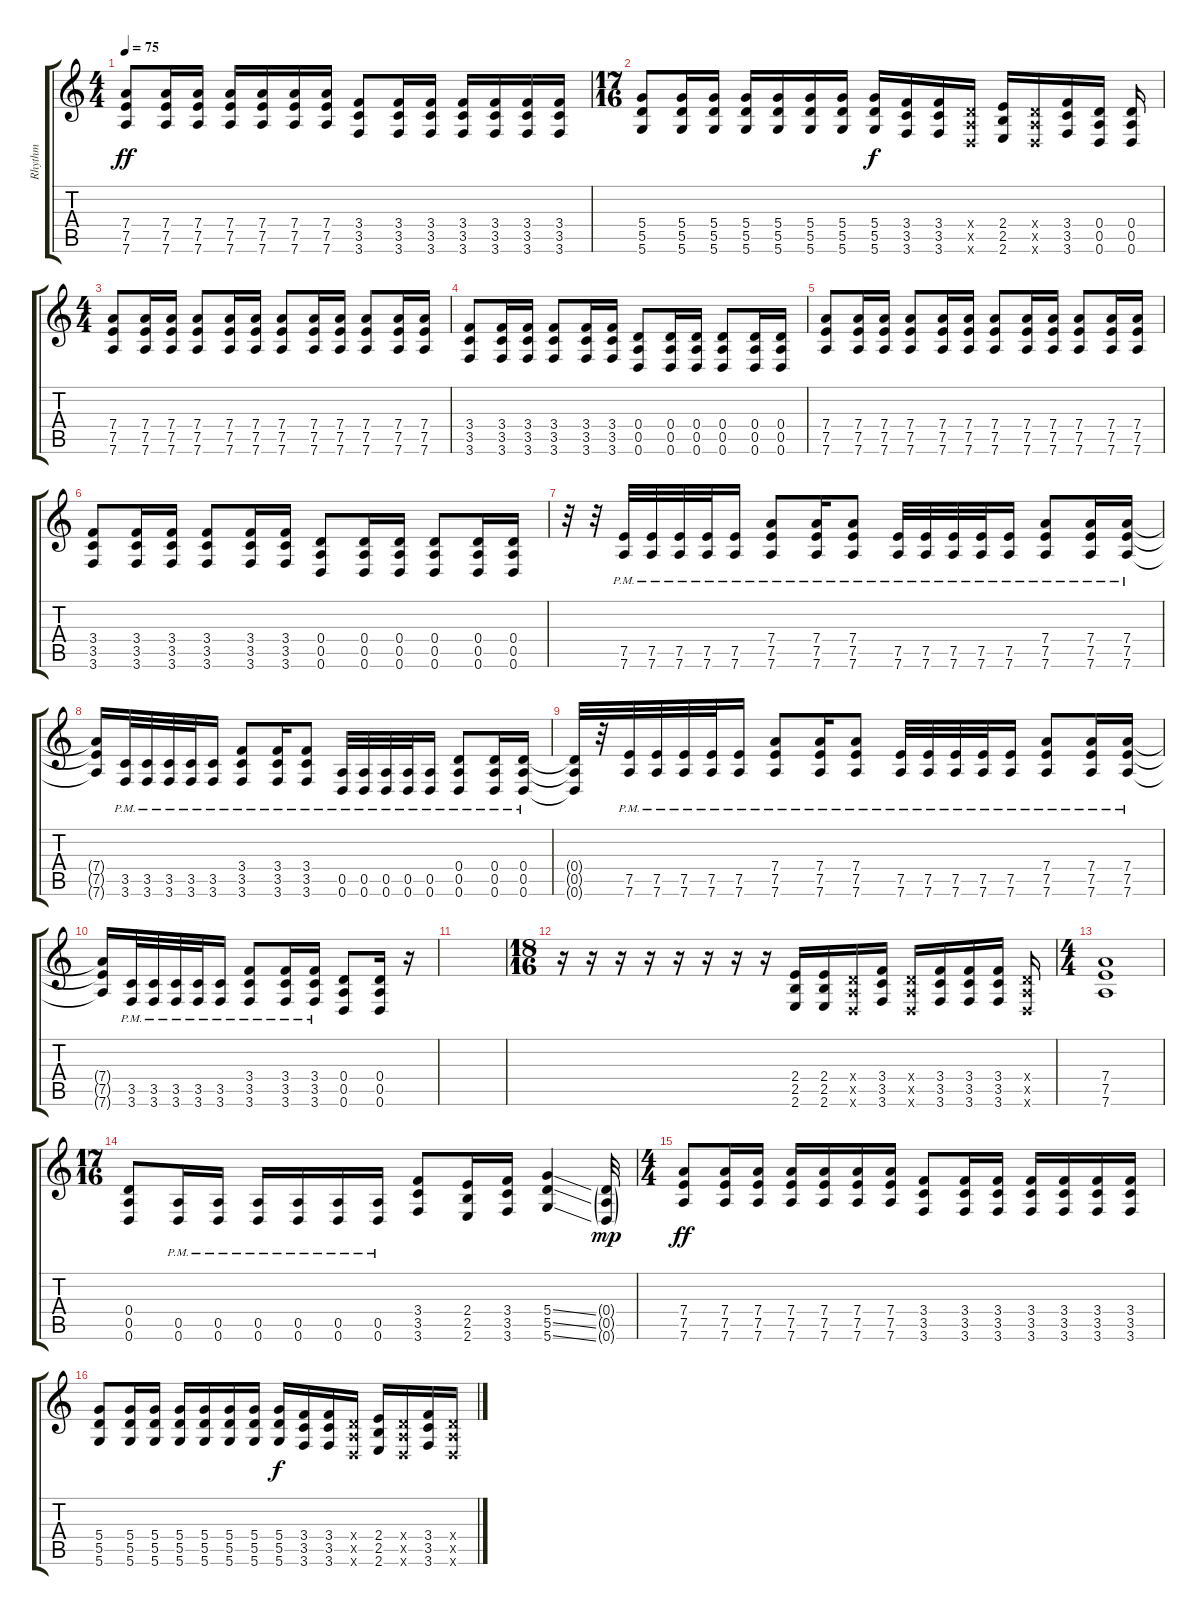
\track ("Rhythm" "Rhythm") {instrument distortionguitar}
\staff {score tabs}
\tuning (E4 B3 G3 D3 A2 D2) {hide}
\ts (4 4)
\tempo 75
\clef g2
\ks c
(7.4 7.5 7.6).8{dy ff} (7.4 7.5 7.6).16 (7.4 7.5 7.6).16 (7.4 7.5 7.6).16 (7.4 7.5 7.6).16 (7.4 7.5 7.6).16 (7.4 7.5 7.6).16 (3.4 3.5 3.6).8 (3.4 3.5 3.6).16 (3.4 3.5 3.6).16 (3.4 3.5 3.6).16 (3.4 3.5 3.6).16 (3.4 3.5 3.6).16 (3.4 3.5 3.6).16 |
\ts (17 16)
(5.4 5.5 5.6).8 (5.4 5.5 5.6).16 (5.4 5.5 5.6).16 (5.4 5.5 5.6).16 (5.4 5.5 5.6).16 (5.4 5.5 5.6).16 (5.4 5.5 5.6).16 (5.4 5.5 5.6).16{dy f} (3.4 3.5 3.6).16 (3.4 3.5 3.6).16 (0.4{x} 0.5{x} 0.6{x}).16 (2.4 2.5 2.6).16 (0.4{x} 0.5{x} 0.6{x}).16 (3.4 3.5 3.6).16 (0.4 0.5 0.6).16 (0.4 0.5 0.6).16 |
\ts (4 4)
(7.4 7.5 7.6).8 (7.4 7.5 7.6).16 (7.4 7.5 7.6).16 (7.4 7.5 7.6).8 (7.4 7.5 7.6).16 (7.4 7.5 7.6).16 (7.4 7.5 7.6).8 (7.4 7.5 7.6).16 (7.4 7.5 7.6).16 (7.4 7.5 7.6).8 (7.4 7.5 7.6).16 (7.4 7.5 7.6).16 |
(3.4 3.5 3.6).8 (3.4 3.5 3.6).16 (3.4 3.5 3.6).16 (3.4 3.5 3.6).8 (3.4 3.5 3.6).16 (3.4 3.5 3.6).16 (0.4 0.5 0.6).8 (0.4 0.5 0.6).16 (0.4 0.5 0.6).16 (0.4 0.5 0.6).8 (0.4 0.5 0.6).16 (0.4 0.5 0.6).16 |
(7.4 7.5 7.6).8 (7.4 7.5 7.6).16 (7.4 7.5 7.6).16 (7.4 7.5 7.6).8 (7.4 7.5 7.6).16 (7.4 7.5 7.6).16 (7.4 7.5 7.6).8 (7.4 7.5 7.6).16 (7.4 7.5 7.6).16 (7.4 7.5 7.6).8 (7.4 7.5 7.6).16 (7.4 7.5 7.6).16 |
(3.4 3.5 3.6).8 (3.4 3.5 3.6).16 (3.4 3.5 3.6).16 (3.4 3.5 3.6).8 (3.4 3.5 3.6).16 (3.4 3.5 3.6).16 (0.4 0.5 0.6).8 (0.4 0.5 0.6).16 (0.4 0.5 0.6).16 (0.4 0.5 0.6).8 (0.4 0.5 0.6).16 (0.4 0.5 0.6).16 |
r.32 r.32 (7.5{pm} 7.6{pm}).32 (7.5{pm} 7.6{pm}).32 (7.5{pm} 7.6{pm}).32 (7.5{pm} 7.6{pm}).32 (7.5{pm} 7.6{pm}).16 (7.4{pm} 7.5{pm} 7.6{pm}).8 (7.4{pm} 7.5{pm} 7.6{pm}).16 (7.4{pm} 7.5{pm} 7.6{pm}).8 (7.5{pm} 7.6{pm}).32 (7.5{pm} 7.6{pm}).32 (7.5{pm} 7.6{pm}).32 (7.5{pm} 7.6{pm}).32 (7.5{pm} 7.6{pm}).16 (7.4{pm} 7.5{pm} 7.6{pm}).8 (7.4{pm} 7.5{pm} 7.6{pm}).16 (7.4{pm} 7.5{pm} 7.6{pm}).16 |
(7.4{t} 7.5{t} 7.6{t}).16 (3.5{pm} 3.6{pm}).32 (3.5{pm} 3.6{pm}).32 (3.5{pm} 3.6{pm}).32 (3.5{pm} 3.6{pm}).32 (3.5{pm} 3.6{pm}).16 (3.4{pm} 3.5{pm} 3.6{pm}).8 (3.4{pm} 3.5{pm} 3.6{pm}).16 (3.4{pm} 3.5{pm} 3.6{pm}).8 (0.5{pm} 0.6{pm}).32 (0.5{pm} 0.6{pm}).32 (0.5{pm} 0.6{pm}).32 (0.5{pm} 0.6{pm}).32 (0.5{pm} 0.6{pm}).16 (0.4{pm} 0.5{pm} 0.6{pm}).8 (0.4{pm} 0.5{pm} 0.6{pm}).16 (0.4{pm} 0.5{pm} 0.6{pm}).16 |
(0.4{t} 0.5{t} 0.6{t}).32 r.32 (7.5{pm} 7.6{pm}).32 (7.5{pm} 7.6{pm}).32 (7.5{pm} 7.6{pm}).32 (7.5{pm} 7.6{pm}).32 (7.5{pm} 7.6{pm}).16 (7.4{pm} 7.5{pm} 7.6{pm}).8 (7.4{pm} 7.5{pm} 7.6{pm}).16 (7.4{pm} 7.5{pm} 7.6{pm}).8 (7.5{pm} 7.6{pm}).32 (7.5{pm} 7.6{pm}).32 (7.5{pm} 7.6{pm}).32 (7.5{pm} 7.6{pm}).32 (7.5{pm} 7.6{pm}).16 (7.4{pm} 7.5{pm} 7.6{pm}).8 (7.4{pm} 7.5{pm} 7.6{pm}).16 (7.4{pm} 7.5{pm} 7.6{pm}).16 |
(7.4{t} 7.5{t} 7.6{t}).16 (3.5{pm} 3.6{pm}).32 (3.5{pm} 3.6{pm}).32 (3.5{pm} 3.6{pm}).32 (3.5{pm} 3.6{pm}).32 (3.5{pm} 3.6{pm}).16 (3.4{pm} 3.5{pm} 3.6{pm}).8 (3.4{pm} 3.5{pm} 3.6{pm}).16 (3.4{pm} 3.5{pm} 3.6{pm}).16 (0.4 0.5 0.6).8 (0.4 0.5 0.6).16 r.16 |
|
\ts (18 16)
r.16 r.16 r.16 r.16 r.16 r.16 r.16 r.16 (2.4 2.5 2.6).16 (2.4 2.5 2.6).16 (0.4{x} 0.5{x} 0.6{x}).16 (3.4 3.5 3.6).16 (0.4{x} 0.5{x} 0.6{x}).16 (3.4 3.5 3.6).16 (3.4 3.5 3.6).16 (3.4 3.5 3.6).16 (0.4{x} 0.5{x} 0.6{x}).16 |
\ts (4 4)
(7.4 7.5 7.6).1 |
\ts (17 16)
(0.4 0.5 0.6).8 (0.5{pm} 0.6{pm}).16 (0.5{pm} 0.6{pm}).16 (0.5{pm} 0.6{pm}).16 (0.5{pm} 0.6{pm}).16 (0.5{pm} 0.6{pm}).16 (0.5{pm} 0.6{pm}).16 (3.4 3.5 3.6).8 (2.4 2.5 2.6).16 (3.4 3.5 3.6).16 (5.4{ss} 5.5{ss} 5.6{ss}).4 (0.4{g} 0.5{g} 0.6{g}).32{dy mp} |
\ts (4 4)
(7.4 7.5 7.6).8{dy ff} (7.4 7.5 7.6).16 (7.4 7.5 7.6).16 (7.4 7.5 7.6).16 (7.4 7.5 7.6).16 (7.4 7.5 7.6).16 (7.4 7.5 7.6).16 (3.4 3.5 3.6).8 (3.4 3.5 3.6).16 (3.4 3.5 3.6).16 (3.4 3.5 3.6).16 (3.4 3.5 3.6).16 (3.4 3.5 3.6).16 (3.4 3.5 3.6).16 |
(5.4 5.5 5.6).8 (5.4 5.5 5.6).16 (5.4 5.5 5.6).16 (5.4 5.5 5.6).16 (5.4 5.5 5.6).16 (5.4 5.5 5.6).16 (5.4 5.5 5.6).16 (5.4 5.5 5.6).16{dy f} (3.4 3.5 3.6).16 (3.4 3.5 3.6).16 (0.4{x} 0.5{x} 0.6{x}).16 (2.4 2.5 2.6).16 (0.4{x} 0.5{x} 0.6{x}).16 (3.4 3.5 3.6).16 (0.4{x} 0.5{x} 0.6{x}).16
